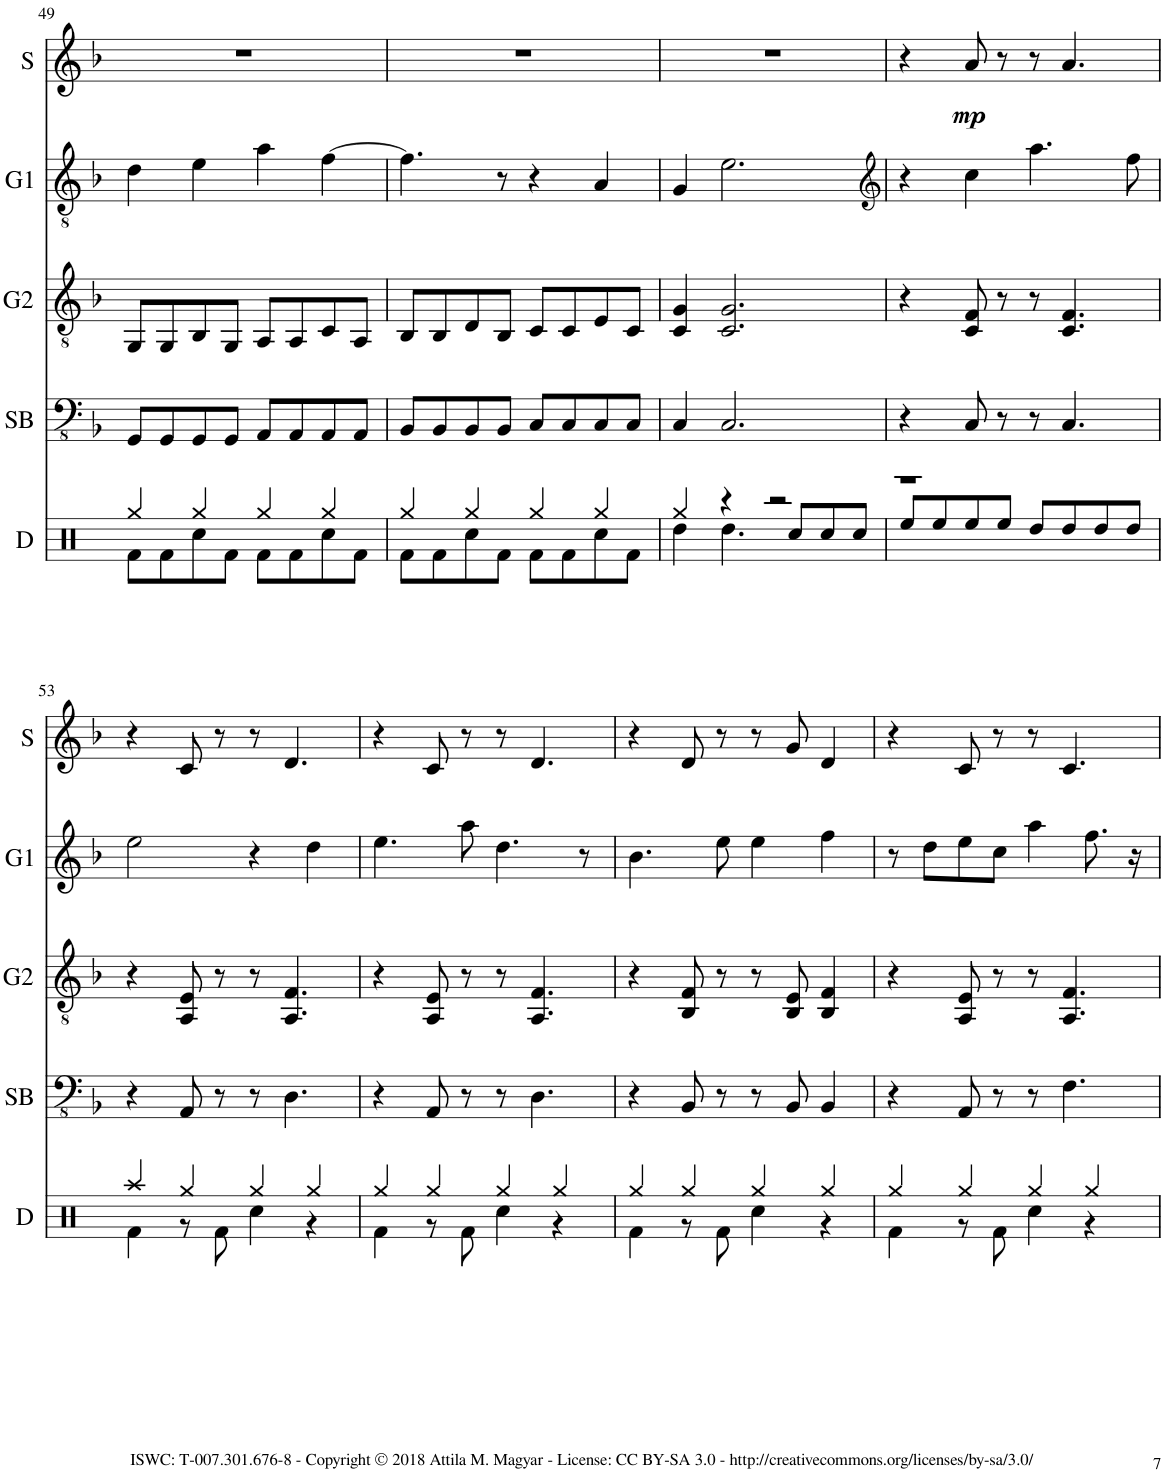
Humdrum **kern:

**kern	**kern	**kern	**kern	**kern	**dynam
*part5	*part4	*part3	*part2	*part1	*part1
*staff5	*staff4	*staff3	*staff2	*staff1	*staff1
*I"Drums	*I"Synth Bass	*I"Guitar 2	*I"Guitar 1	*I"Synth	*
*I'D	*I'SB	*I'G2	*I'G1	*I'S	*
!!LO:PB:g=z
*clefX	*clefFv4	*clefGv2	*clefGv2	*clefG2	*
*k[]	*k[b-]	*k[b-]	*k[b-]	*k[b-]	*
*M4/4	*M4/4	*M4/4	*M4/4	*M4/4	*
=49	=49	=49	=49	=49	=49
*^	*	*	*	*	*
4Rgg/	8Rf\L	8GGG/L	8GG/L	4d\	1r	.
.	8Rf\	8GGG/	8GG/	.	.	.
4Rgg/	8Rcc\	8GGG/	8BB-/	4e\	.	.
.	8Rf\J	8GGG/J	8GG/J	.	.	.
4Rgg/	8Rf\L	8AAA/L	8AA/L	4a\	.	.
.	8Rf\	8AAA/	8AA/	.	.	.
4Rgg/	8Rcc\	8AAA/	8C/	[4f\	.	.
.	8Rf\J	8AAA/J	8AA/J	.	.	.
=50	=50	=50	=50	=50	=50	=50
4Rgg/	8Rf\L	8BBB-/L	8BB-/L	4.f\]	1r	.
.	8Rf\	8BBB-/	8BB-/	.	.	.
4Rgg/	8Rcc\	8BBB-/	8D/	.	.	.
.	8Rf\J	8BBB-/J	8BB-/J	8r	.	.
4Rgg/	8Rf\L	8CC/L	8C/L	4r	.	.
.	8Rf\	8CC/	8C/	.	.	.
4Rgg/	8Rcc\	8CC/	8E/	4A/	.	.
.	8Rf\J	8CC/J	8C/J	.	.	.
=51	=51	=51	=51	=51	=51	=51
4Rgg/	4Rdd\	4CC/	4C/ 4G/	4G/	1r	.
4r	4.Rdd\	2.CC/	2.C/ 2.G/	2.e\	.	.
2r	.	.	.	.	.	.
.	8Rcc/L	.	.	.	.	.
.	8Rcc/	.	.	.	.	.
.	8Rcc/J	.	.	.	.	.
=52	=52	=52	=52	=52	=52	=52
*	*	*	*	*clefG2	*	*
1r	8Ree/L	4r	4r	4r	4r	.
.	8Ree/	.	.	.	.	.
!	!	!	!	!	!	!LO:DY:b
.	8Ree/	8CC/	8C/ 8F/	4cc\	8a/	mp
.	8Ree/J	8r	8r	.	8r	.
.	8Rdd/L	8r	8r	4.aa\	8r	.
.	8Rdd/	4.CC/	4.C/ 4.F/	.	4.a/	.
.	8Rdd/	.	.	.	.	.
.	8Rdd/J	.	.	8ff\	.	.
!!LO:LB:g=z
=53	=53	=53	=53	=53	=53	=53
4Raa/	4Rf\	4r	4r	2ee\	4r	.
4Rgg/	8r	8AAA/	8AA/ 8E/	.	8c/	.
.	8Rf\	8r	8r	.	8r	.
4Rgg/	4Rcc\	8r	8r	4r	8r	.
.	.	4.DD\	4.AA/ 4.F/	.	4.d/	.
4Rgg/	4r	.	.	4dd\	.	.
=54	=54	=54	=54	=54	=54	=54
4Rgg/	4Rf\	4r	4r	4.ee\	4r	.
4Rgg/	8r	8AAA/	8AA/ 8E/	.	8c/	.
.	8Rf\	8r	8r	8aa\	8r	.
4Rgg/	4Rcc\	8r	8r	4.dd\	8r	.
.	.	4.DD\	4.AA/ 4.F/	.	4.d/	.
4Rgg/	4r	.	.	.	.	.
.	.	.	.	8r	.	.
=55	=55	=55	=55	=55	=55	=55
4Rgg/	4Rf\	4r	4r	4.b-\	4r	.
4Rgg/	8r	8BBB-/	8BB-/ 8F/	.	8d/	.
.	8Rf\	8r	8r	8ee\	8r	.
4Rgg/	4Rcc\	8r	8r	4ee\	8r	.
.	.	8BBB-/	8BB-/ 8E/	.	8g/	.
4Rgg/	4r	4BBB-/	4BB-/ 4F/	4ff\	4d/	.
=56	=56	=56	=56	=56	=56	=56
4Rgg/	4Rf\	4r	4r	8r	4r	.
.	.	.	.	8dd\L	.	.
4Rgg/	8r	8AAA/	8AA/ 8E/	8ee\	8c/	.
.	8Rf\	8r	8r	8cc\J	8r	.
4Rgg/	4Rcc\	8r	8r	4aa\	8r	.
.	.	4.FF\	4.AA/ 4.F/	.	4.c/	.
4Rgg/	4r	.	.	8.ff\	.	.
.	.	.	.	16r	.	.
*v	*v	*	*	*	*	*
=	=	=	=	=	=
*-	*-	*-	*-	*-	*-
